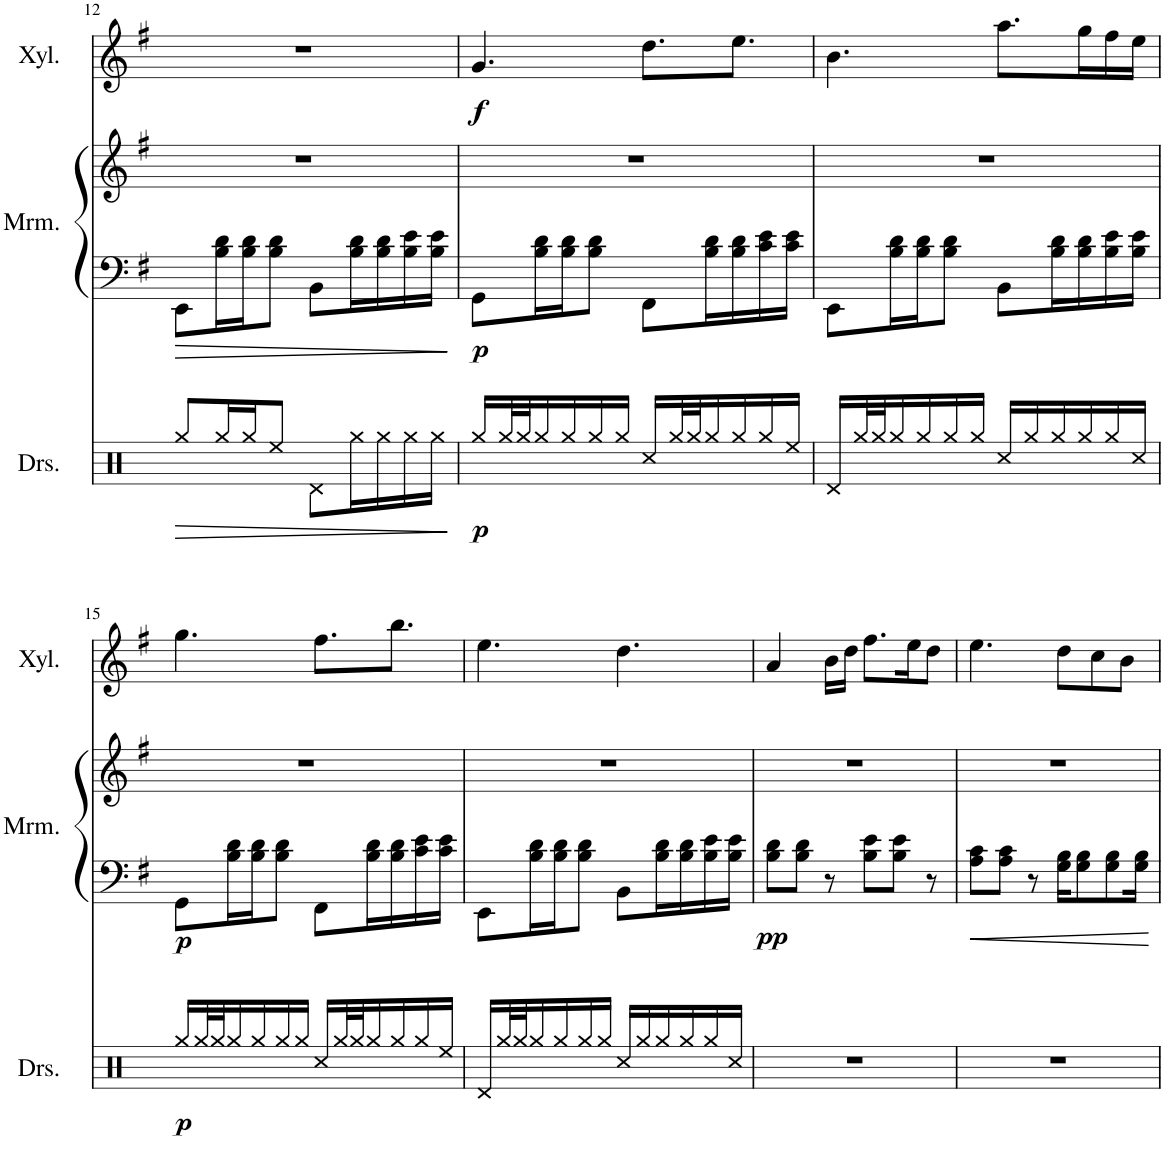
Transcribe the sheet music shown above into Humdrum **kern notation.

**kern	**dynam	**kern	**kern	**dynam	**kern	**dynam
*part3	*part3	*part2	*part2	*part2	*part1	*part1
*staff4	*staff4	*staff3	*staff2	*staff2/3	*staff1	*staff1
*I"Drumset	*	*I"Marimba	*	*	*I"Xylophone	*
*I'Drs.	*	*I'Mrm.	*	*	*I'Xyl.	*
!!LO:PB:g=z
*clefX	*	*clefF4	*clefG2	*	*clefG2	*
*	*	*	*	*	*Trd-7c-12	*
*k[]	*	*k[f#]	*k[f#]	*	*k[f#]	*
*M6/8	*	*M6/8	*M6/8	*	*M6/8	*
=12	=12	=12	=12	=12	=12	=12
!	!LO:HP:b	!	!	!	!	!
8Rgg/L	>	8EE\L	2.r	.	2.r	.
16Rgg/L	.	16B\ 16d\L	.	.	.	.
16Rgg/J	.	16B\ 16d\J	.	.	.	.
8Ree/J	.	8B\ 8d\J	.	.	.	.
8Rd\L	.	8BB\L	.	.	.	.
16Rgg\L	.	16B\ 16d\L	.	.	.	.
16Rgg\	.	16B\ 16d\	.	.	.	.
16Rgg\	.	16B\ 16e\	.	.	.	.
16Rgg\JJ	.	16B\ 16e\JJ	.	.	.	.
.	]	.	.	.	.	.
=13	=13	=13	=13	=13	=13	=13
!	!LO:DY:b	!	!	!LO:DY:b=2	!	!LO:DY:b
16Rgg/LL	p	8GG\L	2.r	p	4.g/	f
32Rgg/L	.	.	.	.	.	.
32Rgg/J	.	.	.	.	.	.
16Rgg/	.	16B\ 16d\L	.	.	.	.
16Rgg/	.	16B\ 16d\J	.	.	.	.
16Rgg/	.	8B\ 8d\J	.	.	.	.
16Rgg/JJ	.	.	.	.	.	.
16Rcc/LL	.	8FF#\L	.	.	8.dd\L	.
32Rgg/L	.	.	.	.	.	.
32Rgg/J	.	.	.	.	.	.
16Rgg/	.	16B\ 16d\L	.	.	.	.
16Rgg/	.	16B\ 16d\	.	.	8.ee\J	.
16Rgg/	.	16c\ 16e\	.	.	.	.
16Ree/JJ	.	16c\ 16e\JJ	.	.	.	.
=14	=14	=14	=14	=14	=14	=14
16Rd/LL	.	8EE\L	2.r	.	4.b\	.
32Rgg/L	.	.	.	.	.	.
32Rgg/J	.	.	.	.	.	.
16Rgg/	.	16B\ 16d\L	.	.	.	.
16Rgg/	.	16B\ 16d\J	.	.	.	.
16Rgg/	.	8B\ 8d\J	.	.	.	.
16Rgg/JJ	.	.	.	.	.	.
16Rcc/LL	.	8BB\L	.	.	8.aa\L	.
16Rgg/	.	.	.	.	.	.
16Rgg/	.	16B\ 16d\L	.	.	.	.
16Rgg/	.	16B\ 16d\	.	.	16gg\L	.
16Rgg/	.	16B\ 16e\	.	.	16ff#\	.
16Rcc/JJ	.	16B\ 16e\JJ	.	.	16ee\JJ	.
!!LO:LB:g=z
=15	=15	=15	=15	=15	=15	=15
!	!LO:DY:b	!	!	!LO:DY:b=2	!	!
16Rgg/LL	p	8GG\L	2.r	p	4.gg\	.
32Rgg/L	.	.	.	.	.	.
32Rgg/J	.	.	.	.	.	.
16Rgg/	.	16B\ 16d\L	.	.	.	.
16Rgg/	.	16B\ 16d\J	.	.	.	.
16Rgg/	.	8B\ 8d\J	.	.	.	.
16Rgg/JJ	.	.	.	.	.	.
16Rcc/LL	.	8FF#\L	.	.	8.ff#\L	.
32Rgg/L	.	.	.	.	.	.
32Rgg/J	.	.	.	.	.	.
16Rgg/	.	16B\ 16d\L	.	.	.	.
16Rgg/	.	16B\ 16d\	.	.	8.bb\J	.
16Rgg/	.	16c\ 16e\	.	.	.	.
16Ree/JJ	.	16c\ 16e\JJ	.	.	.	.
=16	=16	=16	=16	=16	=16	=16
16Rd/LL	.	8EE\L	2.r	.	4.ee\	.
32Rgg/L	.	.	.	.	.	.
32Rgg/J	.	.	.	.	.	.
16Rgg/	.	16B\ 16d\L	.	.	.	.
16Rgg/	.	16B\ 16d\J	.	.	.	.
16Rgg/	.	8B\ 8d\J	.	.	.	.
16Rgg/JJ	.	.	.	.	.	.
16Rcc/LL	.	8BB\L	.	.	4.dd\	.
16Rgg/	.	.	.	.	.	.
16Rgg/	.	16B\ 16d\L	.	.	.	.
16Rgg/	.	16B\ 16d\	.	.	.	.
16Rgg/	.	16B\ 16e\	.	.	.	.
16Rcc/JJ	.	16B\ 16e\JJ	.	.	.	.
=17	=17	=17	=17	=17	=17	=17
!	!	!	!	!LO:DY:b=2	!	!
2.r	.	8B\ 8d\L	2.r	pp	4a/	.
.	.	8B\ 8d\J	.	.	.	.
.	.	8r	.	.	16b\LL	.
.	.	.	.	.	16dd\JJ	.
.	.	8B\ 8e\L	.	.	8.ff#\L	.
.	.	8B\ 8e\J	.	.	.	.
.	.	.	.	.	16ee\K	.
.	.	8r	.	.	8dd\J	.
=18	=18	=18	=18	=18	=18	=18
2.r	.	8A\ 8c\L	2.r	.	4.ee\	.
.	.	8A\ 8c\J	.	.	.	.
.	.	8r	.	.	.	.
.	.	16G\ 16B\KL	.	.	8dd\L	.
.	.	8G\ 8B\	.	.	.	.
.	.	.	.	.	8cc\	.
.	.	8G\ 8B\	.	.	.	.
.	.	.	.	.	8b\J	.
.	.	16G\ 16B\Jk	.	.	.	.
=	=	=	=	=	=	=
*-	*-	*-	*-	*-	*-	*-
